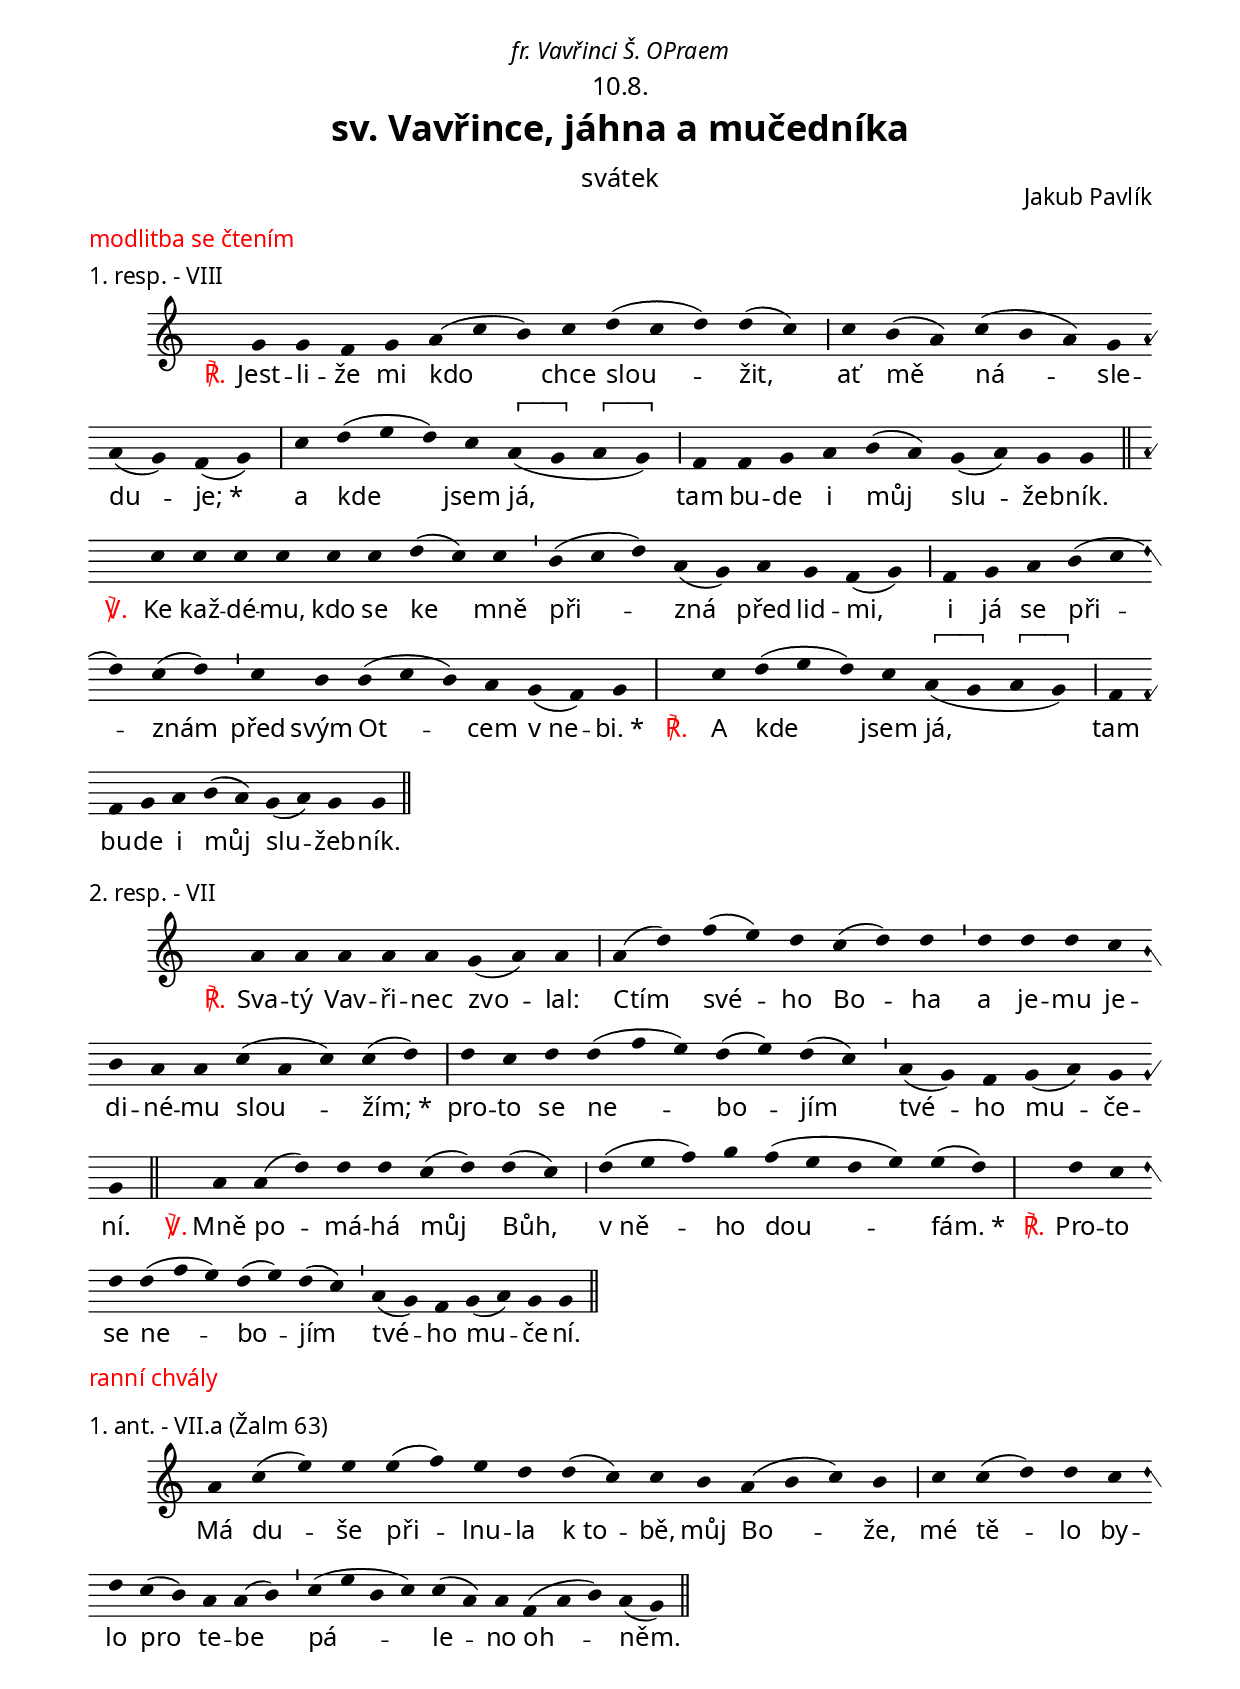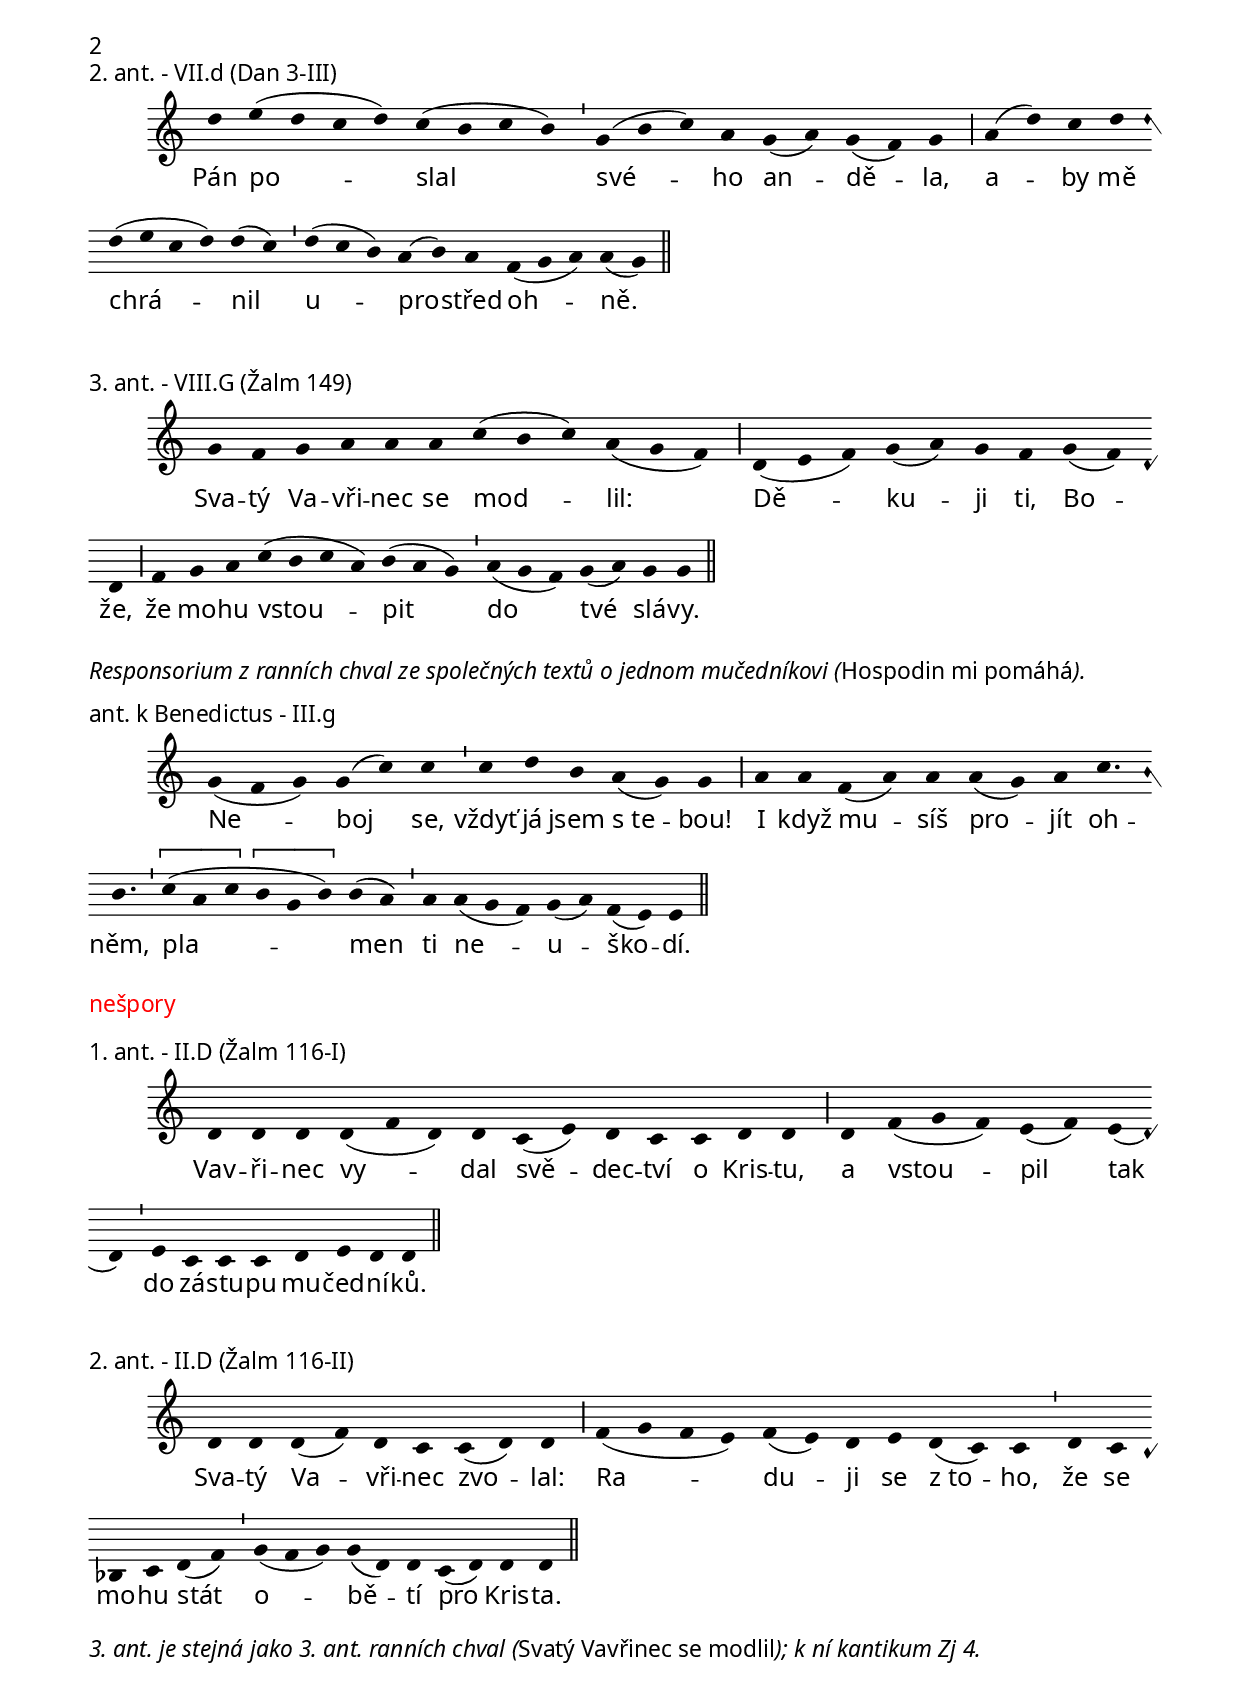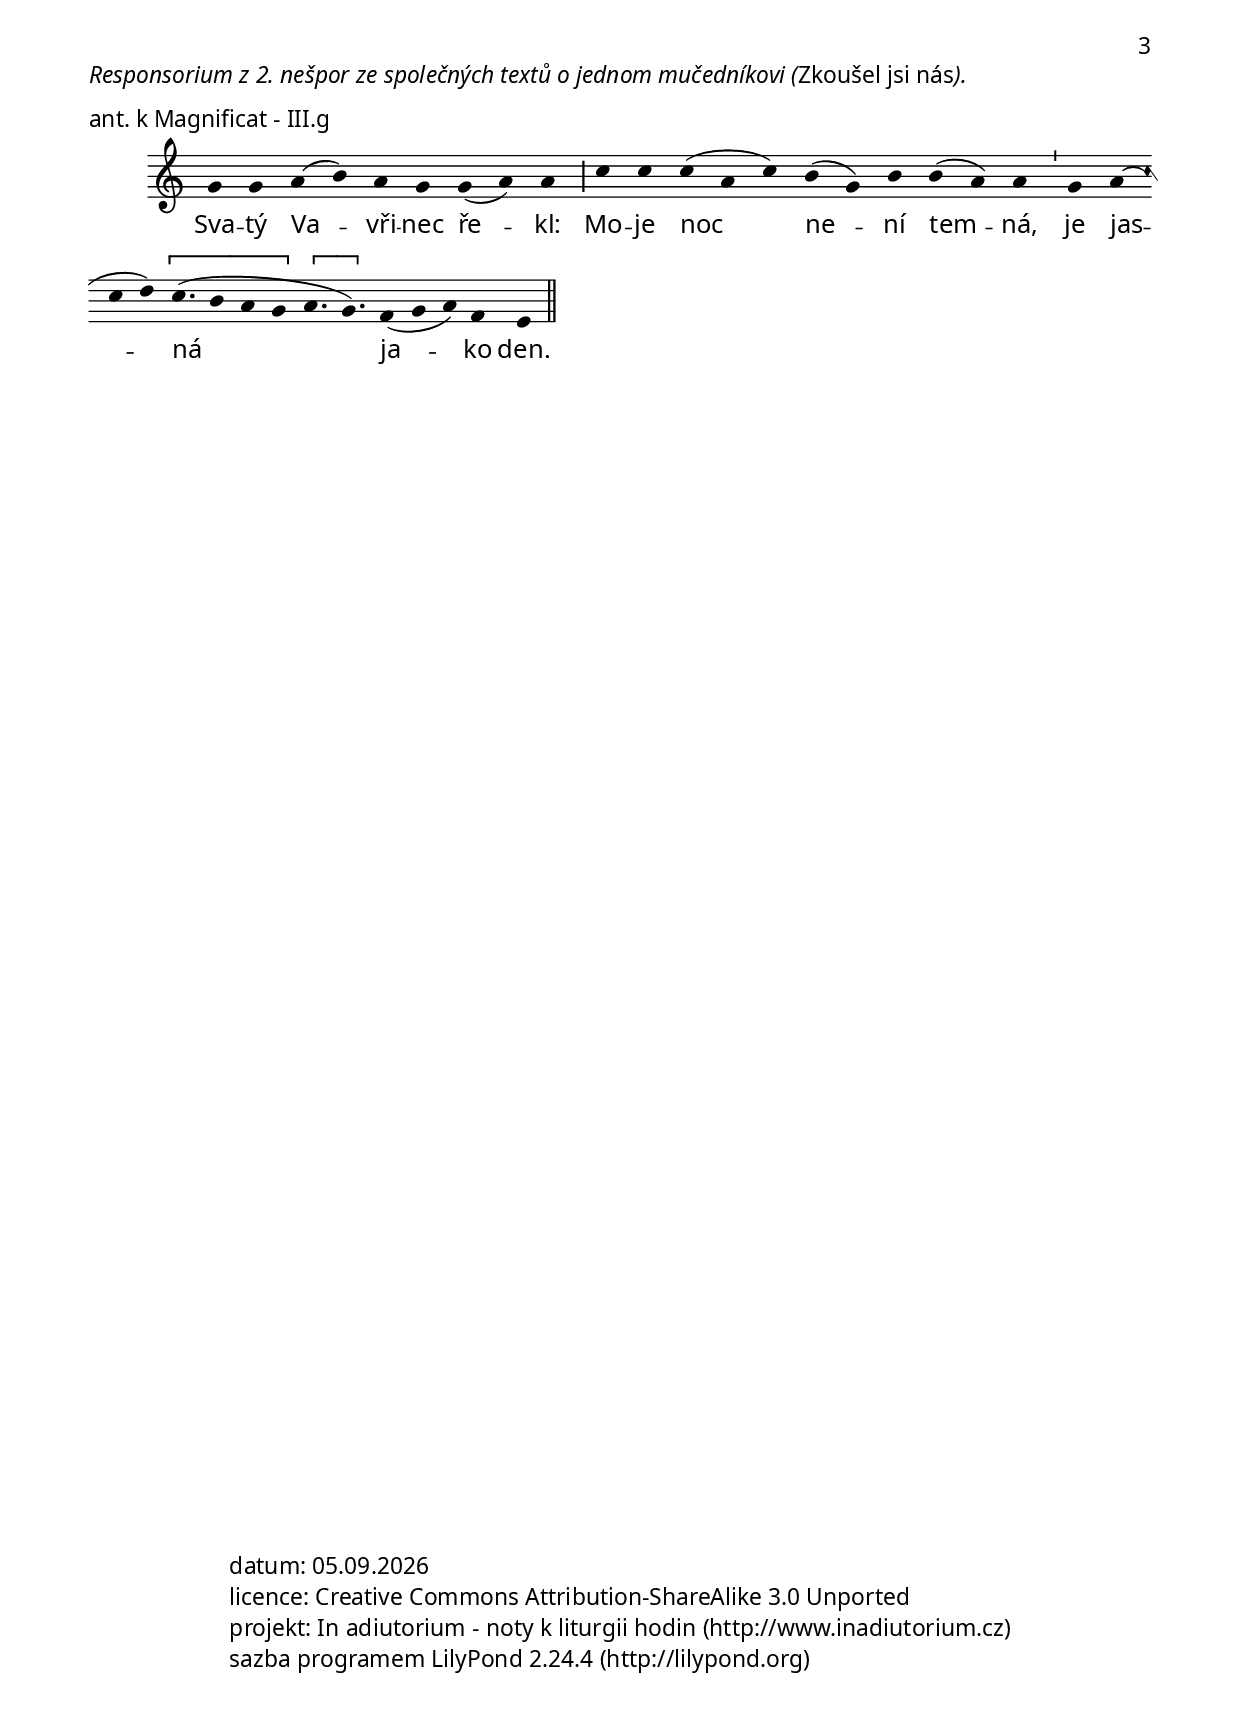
\version "2.15.40"

\include "../spolecne.ly"
\include "../dilyresponsorii.ly"

\header {
  title = \markup\titleSvatek
            "sv. Vavřince, jáhna a mučedníka"
            svátek
            10.8.
  composer = "Jakub Pavlík"
  dedication = \markup\italic "fr. Vavřinci Š. OPraem"
}

\markup {\nadpisHodinka {"modlitba se čtením"}}

\score {
  \relative c'' {
    \choralniRezim
    
    % R
    \neviditelna a
    g4 g f g a( c b) c d( c d) d( c) \barMaior
    c b( a) c( b a) g a( g) f( g) \barMax
    
    c d( e d) c \[ a( g \] \[ a g) \] \barMaior
    f f g a b( a) g( a) g g \barFinalis
    % V
    \neviditelna a
    c c c c c c d( c) c \barMin b( c d) a( g) a g f( g) \barMaior
    f g a b( c d) c( d) \barMin c b b( c b) a g( f) g \barMax
    
    % R
    \neviditelna a
    c d( e d) c \[ a( g \] \[ a g) \] \barMaior
    f f g a b( a) g( a) g g \barFinalis
  }
  \addlyrics {
    \Response Jest -- li -- že mi kdo chce slou -- žit,
    ať mě ná -- sle -- du -- je;_*
    
    a kde jsem já, 
    tam bu -- de i můj slu -- žeb -- ník.
    \Verse Ke kaž -- dé -- mu, kdo se ke mně při -- zná před lid -- mi,
    i já se při -- znám před svým Ot -- cem v_ne -- bi._*
    
    \Response A kde jsem já, tam bu -- de i můj slu -- žeb -- ník.
  }
  \header {
    quid = "1. resp."
    modus = "VIII"
    id = ""
    piece = \markup {\sestavTitulekResp}
  }
}

\score {
  \relative c'' {
    \choralniRezim
    
    % R
    \neviditelna a
    a4 a a a a g( a) a \barMaior
    a( d) f( e) d c( d) d \barMin
    d d d c b a a c( a c) c( d) \barMax
    
    d c d d( f e) d( e) d( c) \barMin a( g) f g( a) g g \barFinalis
    
    % V
    \neviditelna a
    a4 a( d) d d c( d) d( c) \barMaior d( e f) g f( e d e) e( d) \barMax
    
    % R
    \neviditelna a
    d c d d( f e) d( e) d( c) \barMin a( g) f g( a) g g \barFinalis
  }
  \addlyrics {
    \Response Sva -- tý Vav -- ři -- nec zvo -- lal:
    Ctím své -- ho Bo -- ha
    a je -- mu je -- di -- né -- mu slou -- žím;_*
    pro -- to se ne -- bo -- jím tvé -- ho mu -- če -- ní.
    \Verse Mně po -- má -- há můj Bůh, v_ně -- ho dou -- fám._*
    \Response Pro -- to se ne -- bo -- jím tvé -- ho mu -- če -- ní.
  }
  \header {
    quid = "2. resp."
    modus = "VII"
    id = ""
    piece = \markup {\sestavTitulekResp}
  }
}

\markup {\nadpisHodinka {"ranní chvály"}}

\score {
  \relative c'' {
    \choralniRezim
    a4 c( e) e e( f) e d d( c) c b a( b c) b \barMaior
    c c( d) d c d c( b) a a( b) \barMin c( e b c) c( a) a f( a b) a( g) \barFinalis 
  }
  \addlyrics {
    Má du -- še při -- lnu -- la k_to -- bě, můj Bo -- že,
    mé tě -- lo by -- lo pro te -- be pá -- le -- no oh -- něm.
  }
  \header {
    quid = "1. ant."
    modus = "VII"
    differentia = "a" 
    psalmus = "Žalm 63"
    id = ""
    piece = \markup {\sestavTitulek}
  }
}

\pageBreak

\score {
  \relative c'' {
    \choralniRezim
    d4 e( d c d) c( b c b) \barMin g( b c) a g( a) g( f) g \barMaior
    a( d) c d d( e c d) d( c) \barMin d( c b) a( b) a f( g a) a( g) \barFinalis
  }
  \addlyrics {
    Pán po -- slal své -- ho an -- dě -- la,
    a -- by mě chrá -- nil u -- pro -- střed oh -- ně.
  }
  \header {
    quid = "2. ant."
    modus = "VII"
    differentia = "d" 
    psalmus = "Dan 3-III"
    id = ""
    piece = \markup {\sestavTitulek}
  }
}

%{
\score {
  \relative c' {
    \choralniRezim
    f4 g a a a a g( a b c) a( g) \barMaior
    f( g) a( g) f e f( e d) e \barMaior
    f g g g( a) a \barMin a( g f) a( g f) d( c d e) e \barFinalis
  }
  \addlyrics {
    Sva -- tý Vav -- ři -- nec se mod -- lil:
    Dě -- ku -- ji ti, Bo -- že,
    že mo -- hu vstou -- pit do tvé slá -- vy.
  }
  \header {
    quid = "3. ant."
    modus = "IV"
    differentia = "E" 
    psalmus = "Žalm 149"
    id = ""
    piece = \markup {\sestavTitulek}
  }
}
%}

\score {
  \relative c'' {
    \choralniRezim
    g4 f g a a a c( b c) a( g f) \barMaior
    d( e f) g( a) g f g( f) d \barMaior
    f g a c( b c a) b( a g) \barMin a( g f) g( a) g g \barFinalis
  }
  \addlyrics {
    Sva -- tý Va -- vři -- nec se mod -- lil:
    Dě -- ku -- ji ti, Bo -- že,
    že mo -- hu vstou -- pit do tvé slá -- vy.
  }
  \header {
    quid = "3. ant."
    modus = "VIII"
    differentia = "G" 
    psalmus = "Žalm 149"
    id = ""
    piece = \markup {\sestavTitulek}
  }
}

\markup\italic{Responsorium z ranních chval ze společných textů
o jednom mučedníkovi \concat{(\upright{"Hospodin mi pomáhá"}).}}

\score {
  \relative c'' {
    \choralniRezim
    g4( f g) g( c) c \barMin c d b a( g) g \barMaior
    a a f( a) a a( g) a c4. b \barMin
    \[ c4( a c \] \[ b g b) \] b( a) \barMin a a( g f) g( a) f( e) e \barFinalis
  }
  \addlyrics {
    Ne -- boj se, vždyť já jsem s_te -- bou!
    I když mu -- síš pro -- jít oh -- něm,
    pla -- men ti ne -- u -- ško -- dí.
  }
  \header {
    quid = "ant. k Benedictus"
    modus = "III"
    differentia = "g" 
    psalmus = ""
    id = ""
    piece = \markup {\sestavTitulekBezZalmu}
  }
}

\markup {\nadpisHodinka {"nešpory"}}

\score {
  \relative c' {
    \choralniRezim
    d4 d d d( f d) d c( e) d c c d d \barMaior
    d f( g f) e( f) e( d) \barMin e c c c d e d d \barFinalis
  }
  \addlyrics {
    Vav -- ři -- nec vy -- dal svě -- dec -- tví o Kris -- tu,
    a vstou -- pil tak do zá -- stu -- pu mu -- čed -- ní -- ků.
  }
  \header {
    quid = "1. ant."
    modus = "II"
    differentia = "D" 
    psalmus = "Žalm 116-I"
    id = ""
    piece = \markup {\sestavTitulek}
  }
}

\score {
  \relative c' {
    \choralniRezim
    d4 d d( f) d c c( d) d \barMaior
    f( g f e) f( e) d e d( c) c \barMin
    d c bes c d( f) \barMin g( f g) g( d) d c( d) d d \barFinalis
  }
  \addlyrics {
    Sva -- tý Va -- vři -- nec zvo -- lal:
    Ra -- du -- ji se z_to -- ho,
    že se mo -- hu stát o -- bě -- tí pro Kris -- ta.
  }
  \header {
    quid = "2. ant."
    modus = "II"
    differentia = "D" 
    psalmus = "Žalm 116-II"
    id = ""
    piece = \markup {\sestavTitulek}
  }
}

\markup\italic{3. ant. je stejná jako 3. ant. ranních chval \concat{(\upright{"Svatý Vavřinec se modlil"});} k ní kantikum Zj 4.}

\markup\italic{Responsorium z 2. nešpor ze společných textů
o jednom mučedníkovi \concat{(\upright{"Zkoušel jsi nás"}).}}

\score {
  \relative c'' {
    \choralniRezim
    g4 g a( b) a g g( a) a \barMaior
    c4 c c( a c) b( g) b b( a) a \barMin
    g a( c d) \[ c4.( b4 a g \] \[ a4. g) \] f4( g a) f e \barFinalis
  }
  \addlyrics {
    Sva -- tý Va -- vři -- nec ře -- kl:
    Mo -- je noc ne -- ní tem -- ná,
    % a -- le % -- to mi tu nesedi
    je jas -- ná ja -- ko den.
  }
  \header {
    quid = "ant. k Magnificat"
    modus = "III"
    differentia = "g" 
    psalmus = ""
    id = ""
    piece = \markup {\sestavTitulekBezZalmu}
  }
}